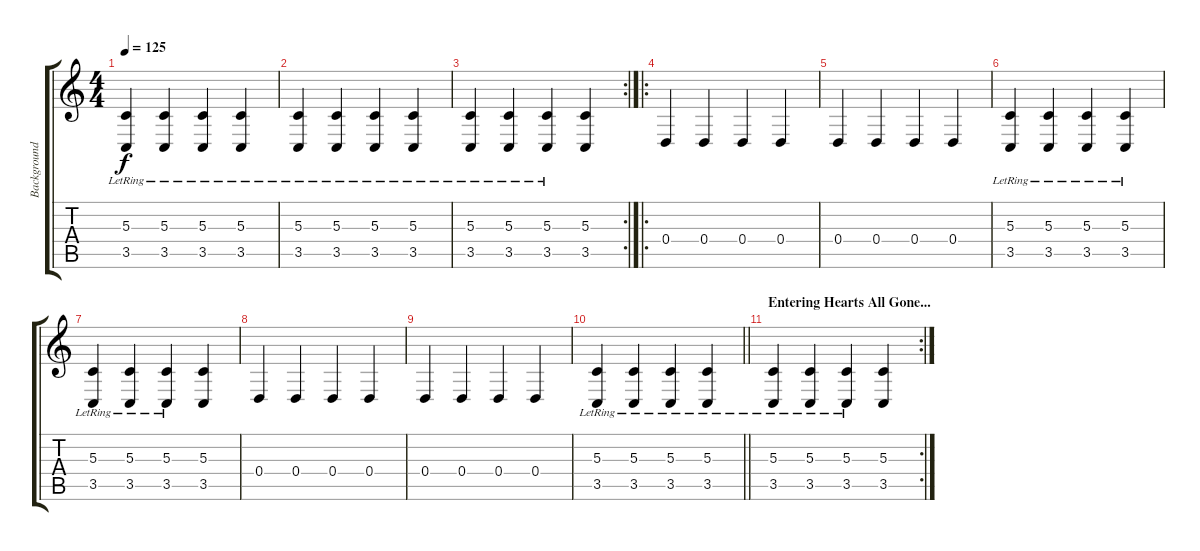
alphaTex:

\track ("Background Effects" "Background") {instrument helicopter}
\staff {score tabs}
\tuning (E4 B3 G3 D3 A2 E2) {hide}
\ts (4 4)
\tempo 125
\clef g2
\ks c
(5.3{lr} 3.5{lr}).4{dy f} (5.3{lr} 3.5{lr}).4 (5.3{lr} 3.5{lr}).4 (5.3{lr} 3.5{lr}).4 |
(5.3{lr} 3.5{lr}).4 (5.3{lr} 3.5{lr}).4 (5.3{lr} 3.5{lr}).4 (5.3{lr} 3.5{lr}).4 |
\rc 2
(5.3{lr} 3.5{lr}).4 (5.3{lr} 3.5{lr}).4 (5.3{lr} 3.5{lr}).4 (5.3 3.5).4 |
\ro
0.4.4 0.4.4 0.4.4 0.4.4 |
0.4.4 0.4.4 0.4.4 0.4.4 |
(5.3{lr} 3.5{lr}).4 (5.3{lr} 3.5{lr}).4 (5.3{lr} 3.5{lr}).4 (5.3{lr} 3.5{lr}).4 |
(5.3{lr} 3.5{lr}).4 (5.3{lr} 3.5{lr}).4 (5.3{lr} 3.5{lr}).4 (5.3 3.5).4 |
0.4.4 0.4.4 0.4.4 0.4.4 |
0.4.4 0.4.4 0.4.4 0.4.4 |
\barLineRight lightlight
(5.3{lr} 3.5{lr}).4 (5.3{lr} 3.5{lr}).4 (5.3{lr} 3.5{lr}).4 (5.3{lr} 3.5{lr}).4 |
\rc 2
\section ("" "Entering Hearts All Gone...")
(5.3{lr} 3.5{lr}).4 (5.3{lr} 3.5{lr}).4 (5.3{lr} 3.5{lr}).4 (5.3 3.5).4
